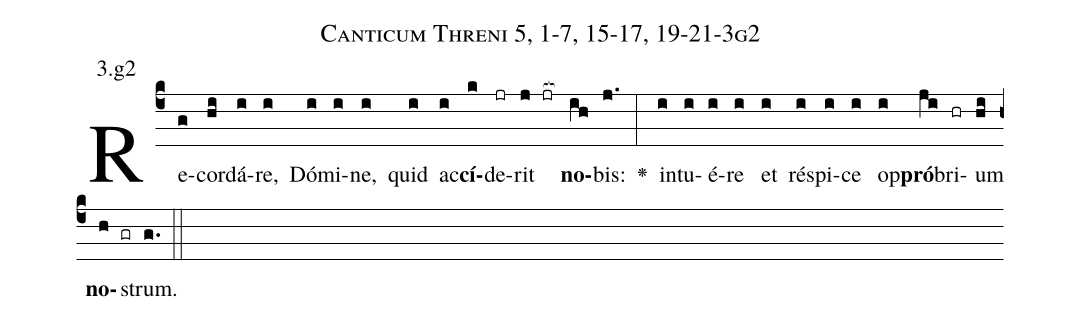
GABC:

name: Canticum Threni 5, 1-7, 15-17, 19-21-3g2;
annotation: 3.g2;
%%
(c4)Re(g)cor(hi)dá(i)re,(i) Dó(i)mi(i)ne,(i) quid(i) ac(i)<b>cí</b>(k)de(jr)rit(j jr[ocb:1{]) <b>no</b>(ih[ocb:0}])bis:(j.) <v>\greheightstar</v>(:) in(i)tu(i)é(i)re(i) et(i) ré(i)spi(i)ce(i) op(i)<b>pró</b>(ji)bri(hr)um(hi) <b>no</b>(h gr)strum.(g.) (::)


%E(i) u(i) o(ji) u(hi) a(h) e.(g.) (::)
